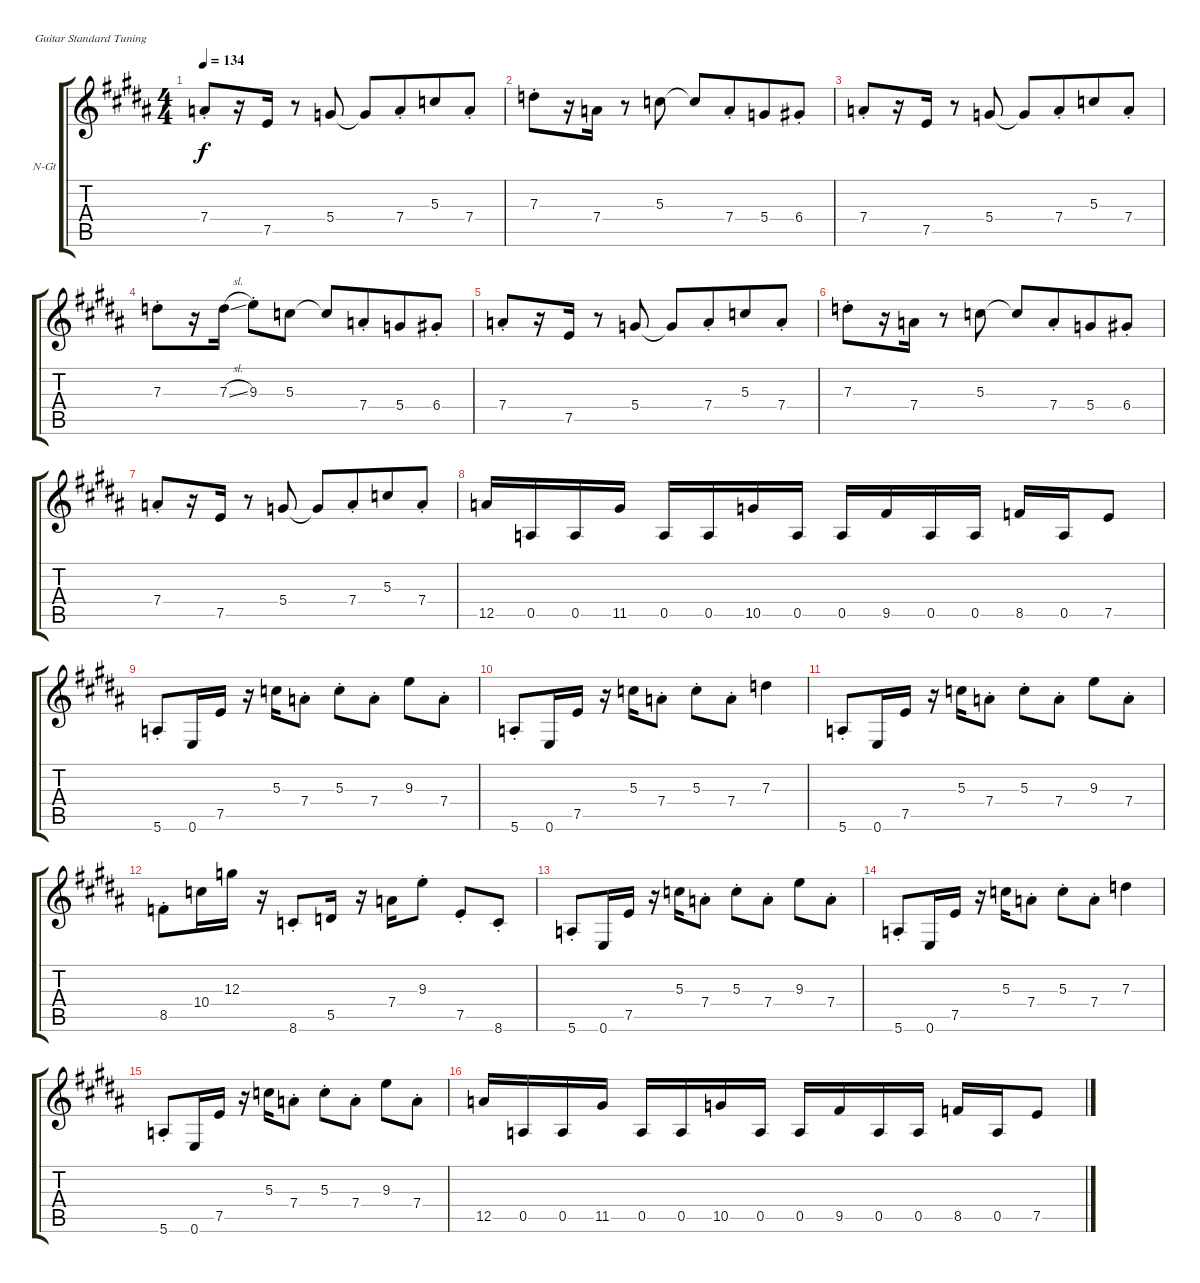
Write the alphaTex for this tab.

\defaultSystemsLayout 4
\bracketExtendMode groupsimilarinstruments
\firstSystemTrackNameOrientation horizontal
\otherSystemsTrackNameOrientation horizontal
\track ("Wynand" "N-Gt") {instrument acousticguitarnylon}
\staff {score tabs}
\tuning (E4 B3 G3 D3 A2 E2)
\ts (4 4)
\tempo 134
\clef g2
\ks b
7.4{st}.8{dy f} r.16 7.5.16 r.8 5.4.8 5.4{t}.8{beam merge} 7.4{st}.8{beam merge} 5.3.8{beam merge} 7.4{st}.8 |
7.3{st}.8 r.16 7.4.16 r.8 5.3.8 5.3{t}.8{beam merge} 7.4{st}.8{beam merge} 5.4.8{beam merge} 6.4{st}.8 |
7.4{st}.8 r.16 7.5.16 r.8 5.4.8 5.4{t}.8{beam merge} 7.4{st}.8{beam merge} 5.3.8{beam merge} 7.4{st}.8 |
7.3{st}.8 r.16 7.3{sl}.16 9.3{st}.8 5.3.8 5.3{t}.8{beam merge} 7.4{st}.8{beam merge} 5.4.8{beam merge} 6.4{st}.8 |
7.4{st}.8 r.16 7.5.16 r.8 5.4.8 5.4{t}.8{beam merge} 7.4{st}.8{beam merge} 5.3.8{beam merge} 7.4{st}.8 |
7.3{st}.8 r.16 7.4.16 r.8 5.3.8 5.3{t}.8{beam merge} 7.4{st}.8{beam merge} 5.4.8{beam merge} 6.4{st}.8 |
7.4{st}.8 r.16 7.5.16 r.8 5.4.8 5.4{t}.8{beam merge} 7.4{st}.8{beam merge} 5.3.8{beam merge} 7.4{st}.8 |
12.5.16 0.5.16 0.5.16 11.5.16 0.5.16 0.5.16 10.5.16 0.5.16 0.5.16 9.5.16 0.5.16 0.5.16 8.5.16 0.5.16 7.5.8 |
5.6{st}.8 0.6.16 7.5.16 r.16 5.3.16 7.4{st}.8 5.3{st}.8 7.4{st}.8 9.3.8 7.4{st}.8 |
5.6{st}.8 0.6.16 7.5.16 r.16 5.3.16 7.4{st}.8 5.3{st}.8 7.4{st}.8 7.3.4 |
5.6{st}.8 0.6.16 7.5.16 r.16 5.3.16 7.4{st}.8 5.3{st}.8 7.4{st}.8 9.3.8 7.4{st}.8 |
8.5{st}.8 10.4.16 12.3.16 r.16 8.6{st}.8 5.5.16 r.16 7.4.16 9.3{st}.8 7.5{st}.8 8.6{st}.8 |
5.6{st}.8 0.6.16 7.5.16 r.16 5.3.16 7.4{st}.8 5.3{st}.8 7.4{st}.8 9.3.8 7.4{st}.8 |
5.6{st}.8 0.6.16 7.5.16 r.16 5.3.16 7.4{st}.8 5.3{st}.8 7.4{st}.8 7.3.4 |
5.6{st}.8 0.6.16 7.5.16 r.16 5.3.16 7.4{st}.8 5.3{st}.8 7.4{st}.8 9.3.8 7.4{st}.8 |
12.5.16 0.5.16 0.5.16 11.5.16 0.5.16 0.5.16 10.5.16 0.5.16 0.5.16 9.5.16 0.5.16 0.5.16 8.5.16 0.5.16 7.5.8
